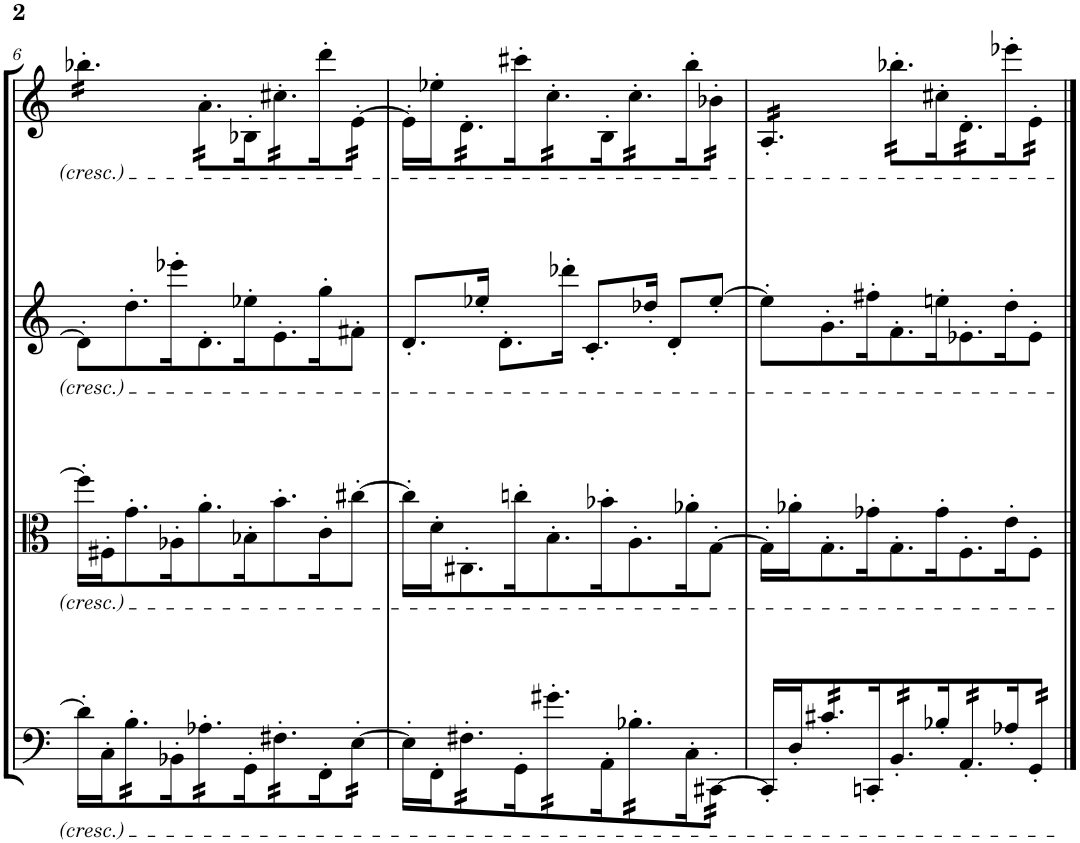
**kern	**kern	**kern	**kern
*part4	*part3	*part2	*part1
*staff4	*staff3	*staff2	*staff1
*I"Violoncello	*I"Viola	*I"Violin II	*I"Violin I
*I'Vc	*I'Vla	*I'Vln	*I'Vln
!!LO:PB:g=z
*clefF4	*clefC3	*clefG2	*clefG2
*k[]	*k[]	*k[]	*k[]
*M4/4	*M4/4	*M4/4	*M4/4
=6	=6	=6	=6
*	*	*	*tremolo
16d-'\LL]	16ff'\LL]	8d'\L]	16bb-X'\LL
16C'\J	16F#X'\J	.	16bb-X'\
*tremolo	*	*	*
32B'\LLL	8.g'\	8.dd'\	16bb-X'\
32B'\	.	.	.
32B'\	.	.	16bb-X'\
32B'\	.	.	.
32B'\	.	.	16bb-X'\
32B'\JJJ	.	.	.
*Xtremolo	*	*	*
16BB-X'\K	16A-X'\K	16eee-X'\K	16bb-X'\JJ
*tremolo	*	*	*
32A-X'\LLL	8.a'\	8.d'\	32a'\LLL
32A-X'\	.	.	32a'\
32A-X'\	.	.	32a'\
32A-X'\	.	.	32a'\
32A-X'\	.	.	32a'\
32A-X'\JJJ	.	.	32a'\JJJ
*	*	*	*Xtremolo
*Xtremolo	*	*	*
16GG'\K	16B-X'\K	16ee-X'\K	16B-X'\K
*tremolo	*	*	*
*	*	*	*tremolo
32F#X'\LLL	8.b'\	8.e'\	32cc#X'\LLL
32F#X'\	.	.	32cc#X'\
32F#X'\	.	.	32cc#X'\
32F#X'\	.	.	32cc#X'\
32F#X'\	.	.	32cc#X'\
32F#X'\JJJ	.	.	32cc#X'\JJJ
*	*	*	*Xtremolo
*Xtremolo	*	*	*
16FF'\K	16c'\K	16gg'\K	16ddd'\K
*tremolo	*	*	*
*	*	*	*tremolo
[32E'\	[8cc#X'\J	8f#X'\J	[32e'\
32E'\	.	.	32e'\
32E'\	.	.	32e'\
32E'\JJJ	.	.	32e'\JJJ
*	*	*	*Xtremolo
*Xtremolo	*	*	*
=7	=7	=7	=7
16E'\LL]	16cc#'\LL]	8.d'/L	16e'\LL]
16FF'\J	16d'\J	.	16ee-X'\J
*tremolo	*	*	*
*	*	*	*tremolo
32F#X'\LLL	8.C#X'\	.	32d'\LLL
32F#X'\	.	.	32d'\
32F#X'\	.	16ee-X'/Jk	32d'\
32F#X'\	.	.	32d'\
32F#X'\	.	8.d'\L	32d'\
32F#X'\JJJ	.	.	32d'\JJJ
*	*	*	*Xtremolo
*Xtremolo	*	*	*
16GG'\K	16ccn'\K	.	16ccc#X'\K
*tremolo	*	*	*
*	*	*	*tremolo
32g#X'\LLL	8.B'\	.	32cc'\LLL
32g#X'\	.	.	32cc'\
32g#X'\	.	16ddd-X'\Jk	32cc'\
32g#X'\	.	.	32cc'\
32g#X'\	.	8.c'/L	32cc'\
32g#X'\JJJ	.	.	32cc'\JJJ
*	*	*	*Xtremolo
*Xtremolo	*	*	*
16AA'\K	16b-X'\K	.	16B'\K
*tremolo	*	*	*
*	*	*	*tremolo
32B-X'\LLL	8.A'\	.	32cc'\LLL
32B-X'\	.	.	32cc'\
32B-X'\	.	16dd-X'/Jk	32cc'\
32B-X'\	.	.	32cc'\
32B-X'\	.	8d'/L	32cc'\
32B-X'\JJJ	.	.	32cc'\JJJ
*	*	*	*Xtremolo
*Xtremolo	*	*	*
16C'\K	16a-X'\K	.	16bb'\K
*tremolo	*	*	*
*	*	*	*tremolo
[32CC#X'\	[8G'\J	[8ee-'/J	32b-X'\
32CC#X'\	.	.	32b-X'\
32CC#X'\	.	.	32b-X'\
32CC#X'\JJJ	.	.	32b-X'\JJJ
*Xtremolo	*	*	*
=8	=8	=8	=8
16CC#'/LL]	16G'\LL]	8ee-'\L]	16A'/LL
16D'/J	16a-X'\J	.	16A'/
*tremolo	*	*	*
32c#X'/LLL	8.G'\	8.g'\	16A'/
32c#X'/	.	.	.
32c#X'/	.	.	16A'/
32c#X'/	.	.	.
32c#X'/	.	.	16A'/
32c#X'/JJJ	.	.	.
*Xtremolo	*	*	*
16CCn'/K	16g-X'\K	16ff#X'\K	16A'/JJ
*tremolo	*	*	*
32BB'/LLL	8.G'\	8.f'\	32bb-X'\LLL
32BB'/	.	.	32bb-X'\
32BB'/	.	.	32bb-X'\
32BB'/	.	.	32bb-X'\
32BB'/	.	.	32bb-X'\
32BB'/JJJ	.	.	32bb-X'\JJJ
*	*	*	*Xtremolo
*Xtremolo	*	*	*
16B-X'/K	16g-'\K	16een'\K	16cc#X'\K
*tremolo	*	*	*
*	*	*	*tremolo
32AA'/LLL	8.F'\	8.e-X'\	32d'\LLL
32AA'/	.	.	32d'\
32AA'/	.	.	32d'\
32AA'/	.	.	32d'\
32AA'/	.	.	32d'\
32AA'/JJJ	.	.	32d'\JJJ
*	*	*	*Xtremolo
*Xtremolo	*	*	*
16A-X'/K	16e'\K	16dd'\K	16eee-X'\K
*tremolo	*	*	*
*	*	*	*tremolo
32GG'/	8F'\J	8e-'\J	32e'\
32GG'/	.	.	32e'\
32GG'/	.	.	32e'\
32GG'/JJJ	.	.	32e'\JJJ
*	*	*	*Xtremolo
*Xtremolo	*	*	*
==	==	==	==
*-	*-	*-	*-
